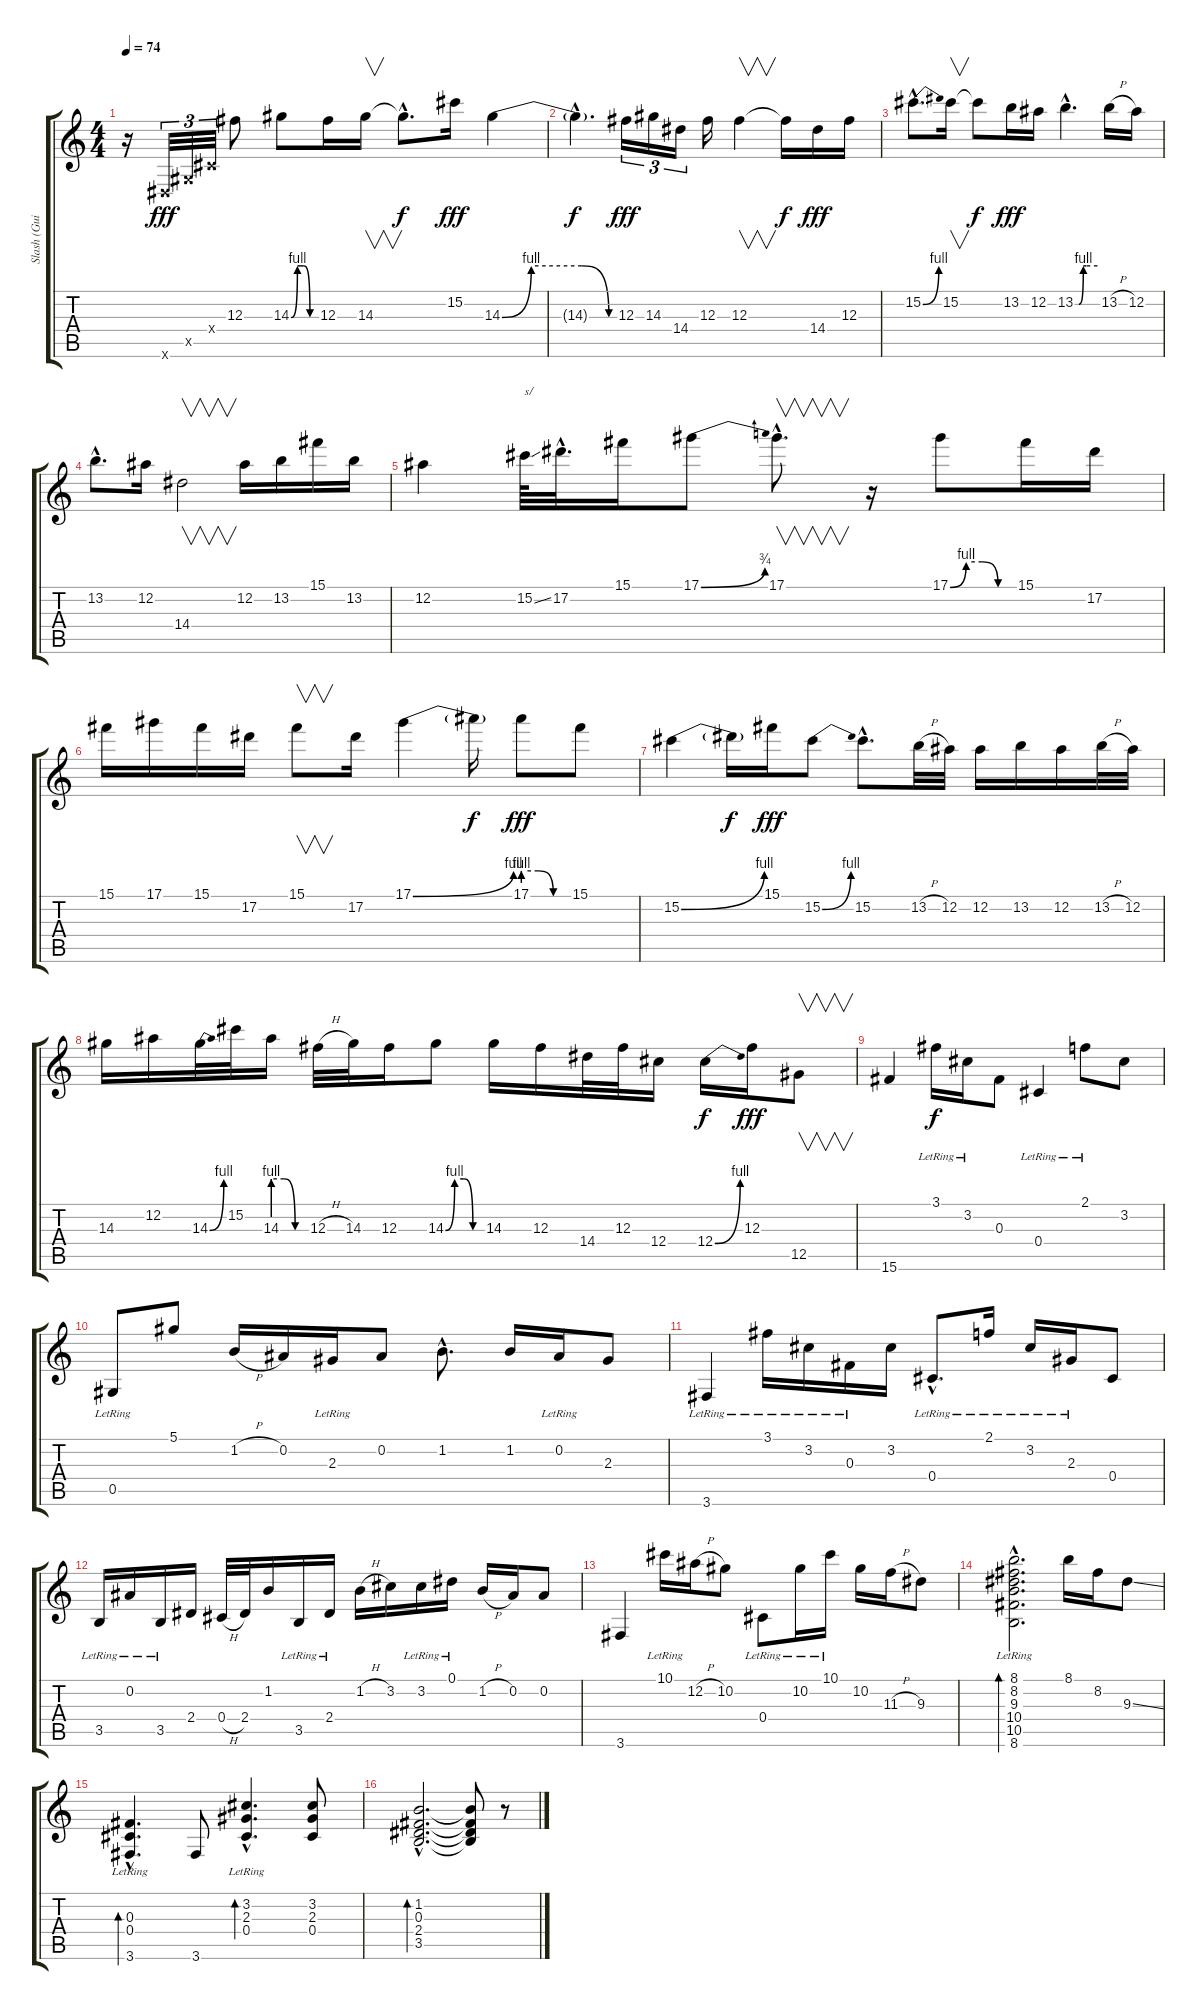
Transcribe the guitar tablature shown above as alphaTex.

\track ("Slash (Guitar - 6 Strings)" "Slash (Gui") {instrument distortionguitar}
\staff {score tabs}
\tuning (Eb4 Bb3 Gb3 Db3 Ab2 Eb2) {hide}
\ts (4 4)
\tempo 74
\clef g2
\ks c
r.16{dy fff} 0.6{x}.32{tu (3 2)} 0.5{x}.32{tu (3 2)} 0.4{x}.32{tu (3 2)} 12.3.8 14.3{be (custom 0 0 15 4 30 4 45 0 60 0)}.8 12.3.16 14.3.16{v} 14.3{hac t}.8{d dy f} 15.2.16{dy fff} 14.3{be (custom 0 0 15 4 41 4 55 0 60 0)}.4 |
14.3{hac t}.4{d dy f} 12.3.16{tu (3 2) dy fff} 14.3.16{tu (3 2)} 14.4.16{tu (3 2)} 12.3.16 12.3.4{v} 12.3{t}.16{dy f} 14.4.16{dy fff} 12.3.16 |
15.2{be (bend 0 0 60 4) hac}.8{d} 15.2.16{v} 15.2{t}.8{dy f} 13.2.16{dy fff} 12.2.16 13.2{be (custom 0 0 10 0 22 4 30 4 60 4) hac}.4{d} 13.2{h}.16 12.2.16 |
13.2{hac}.8{d} 12.2.16 14.4.2{v} 12.2.16 13.2.16 15.1.16 13.2.16 |
12.2.4 15.2{ss}.64{txt "s/"} 17.2{hac}.32{d} 15.1.16 17.1{be (bend 0 0 60 3)}.8 17.1{hac}.8{v d} r.16 17.1{be (custom 0 0 15 4 30 4 45 0 60 0)}.8 15.1.16 17.2.16 |
15.1.16 17.1.16 15.1.16 17.2.16 15.1.8{v} 17.2.16 17.1{be (bend 0 0 60 4)}.4 17.1{t}.16{dy f} 17.1{be (custom 0 4 20 4 40 0 60 0)}.8{dy fff} 15.1.8 |
15.2{be (bend 0 0 60 4)}.4 15.2{t}.16{dy f} 15.1.16{dy fff} 15.2{be (bend 0 0 60 4)}.8 15.2{hac}.8{d} 13.2{h}.32 12.2.32 12.2.16 13.2.16 12.2.16 13.2{h}.32 12.2.32 |
14.3.16 12.2.16 14.3{be (bend 0 0 60 4)}.32 15.2.32 14.3{be (custom 0 4 20 4 40 0 60 0)}.16 12.3{h}.32 14.3.32 12.3.16 14.3{be (custom 0 0 15 4 30 4 45 0 60 0)}.8 14.3.16 12.3.16 14.4.32 12.3.32 12.4.16 12.4{be (bend 0 0 60 4)}.16{dy f} 12.3.16{dy fff} 12.5.8{v} |
15.6.4 3.1{lr}.16{dy f balance 8 instrument electricguitarjazz} 3.2{lr}.16 0.3.8 0.4{lr}.4 2.1{lr}.8 3.2.8 |
0.5{lr}.8 5.1.8 1.2{h}.16 0.2.16 2.3{lr}.16 0.2.8 1.2{hac}.8{d} 1.2.16 0.2{lr}.16 2.3.8 |
3.6{lr}.4 3.1{lr}.16 3.2{lr}.16 0.3{lr}.16 3.2.16 0.4{hac lr}.8{d} 2.1{lr}.16 3.2{lr}.16 2.3{lr}.16 0.4.8 |
3.5{lr}.16 0.2{lr}.16 3.5{lr}.16 2.4.16 0.4{h}.32 2.4.32 1.2.16 3.5{lr}.16 2.4{lr}.16 1.2{h}.16 3.2.16 3.2{lr}.16 0.1{lr}.16 1.2{h}.16 0.2.16 0.2.8 |
3.6.4 10.1{lr}.16 12.2{h}.16 10.2.8 0.4{lr}.8 10.2{lr}.16 10.1{lr}.16 10.2.16 11.3{h}.16 9.3.8 |
(8.1{hac lr} 8.2{hac lr} 9.3{hac lr} 10.4{hac lr} 10.5{hac lr} 8.6{hac lr}).2{d bd 30} 8.1.16 8.2.16 9.3{ss}.8 |
(0.3{hac lr} 0.4{hac lr} 3.6{hac lr}).4{d bd 60} 3.6.8 (3.2{hac lr} 2.3{hac lr} 0.4{hac lr}).4{d bd 60} (3.2 2.3 0.4).8 |
(1.2{hac} 0.3{hac} 2.4{hac} 3.5{hac}).2{d bd 60} (1.2{t} 0.3{t} 2.4{t} 3.5{t}).8 r.8
